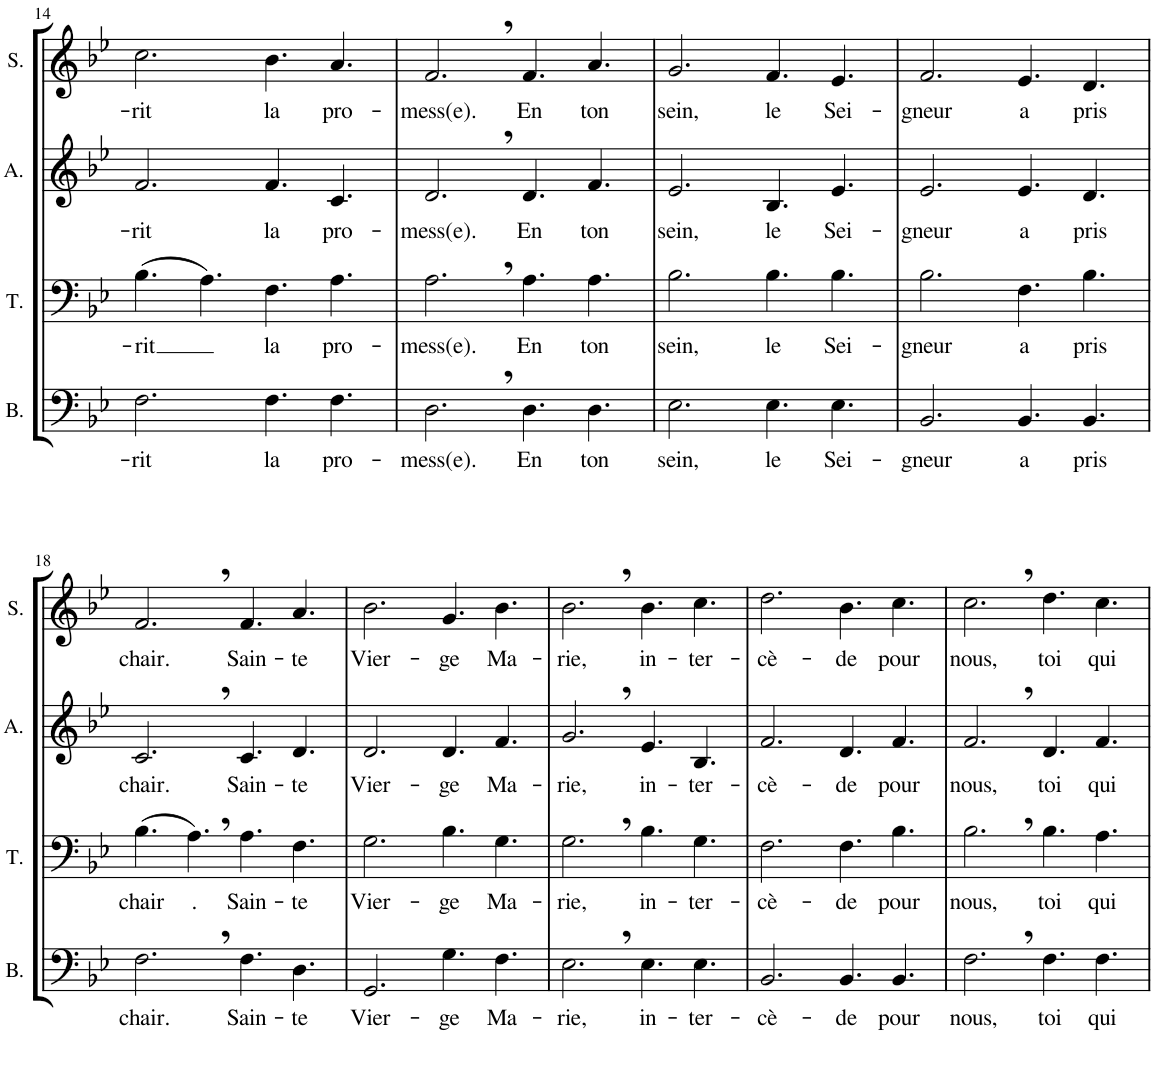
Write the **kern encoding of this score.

**kern	**text	**kern	**text	**kern	**text	**kern	**text
*part4	*part4	*part3	*part3	*part2	*part2	*part1	*part1
*staff4	*staff4	*staff3	*staff3	*staff2	*staff2	*staff1	*staff1
*I"Bass	*	*I"Tenor	*	*I"Alto	*	*I"Soprano	*
*I'B.	*	*I'T.	*	*I'A.	*	*I'S.	*
!!LO:PB:g=z
*clefF4	*	*clefF4	*	*clefG2	*	*clefG2	*
*k[b-e-]	*	*k[b-e-]	*	*k[b-e-]	*	*k[b-e-]	*
*M12/8	*	*M12/8	*	*M12/8	*	*M12/8	*
=14	=14	=14	=14	=14	=14	=14	=14
!	!LO:LY:b	!	!LO:LY:b	!	!LO:LY:b	!	!LO:LY:b
2.F\	-rit	(4.B-\	rit	2.f/	-rit	2.cc\	-rit
.	.	4.A\)	.	.	.	.	.
!	!LO:LY:b	!	!LO:LY:b	!	!LO:LY:b	!	!LO:LY:b
4.F\	la	4.F\	la	4.f/	la	4.b-\	la
!	!LO:LY:b	!	!LO:LY:b	!	!LO:LY:b	!	!LO:LY:b
4.F\	pro-	4.A\	pro-	4.c/	pro-	4.a/	pro-
=15	=15	=15	=15	=15	=15	=15	=15
!	!LO:LY:b	!	!LO:LY:b	!	!LO:LY:b	!	!LO:LY:b
2.D,\	-mess(e).	2.A,\	-mess(e).	2.d,/	-mess(e).	2.f,/	-mess(e).
!	!LO:LY:b	!	!LO:LY:b	!	!LO:LY:b	!	!LO:LY:b
4.D\	En	4.A\	En	4.d/	En	4.f/	En
!	!LO:LY:b	!	!LO:LY:b	!	!LO:LY:b	!	!LO:LY:b
4.D\	ton	4.A\	ton	4.f/	ton	4.a/	ton
=16	=16	=16	=16	=16	=16	=16	=16
!	!LO:LY:b	!	!LO:LY:b	!	!LO:LY:b	!	!LO:LY:b
2.E-\	sein,	2.B-\	sein,	2.e-/	sein,	2.g/	sein,
!	!LO:LY:b	!	!LO:LY:b	!	!LO:LY:b	!	!LO:LY:b
4.E-\	le	4.B-\	le	4.B-/	le	4.f/	le
!	!LO:LY:b	!	!LO:LY:b	!	!LO:LY:b	!	!LO:LY:b
4.E-\	Sei-	4.B-\	Sei-	4.e-/	Sei-	4.e-/	Sei-
=17	=17	=17	=17	=17	=17	=17	=17
!	!LO:LY:b	!	!LO:LY:b	!	!LO:LY:b	!	!LO:LY:b
2.BB-/	-gneur	2.B-\	-gneur	2.e-/	-gneur	2.f/	-gneur
!	!LO:LY:b	!	!LO:LY:b	!	!LO:LY:b	!	!LO:LY:b
4.BB-/	a	4.F\	a	4.e-/	a	4.e-/	a
!	!LO:LY:b	!	!LO:LY:b	!	!LO:LY:b	!	!LO:LY:b
4.BB-/	pris	4.B-\	pris	4.d/	pris	4.d/	pris
!!LO:LB:g=z
=18	=18	=18	=18	=18	=18	=18	=18
!	!LO:LY:b	!	!LO:LY:b	!	!LO:LY:b	!	!LO:LY:b
2.F,\	chair.	(4.B-\	chair	2.c,/	chair.	2.f,/	chair.
!	!	!	!LO:LY:b	!	!	!	!
.	.	4.A,\)	.	.	.	.	.
!	!LO:LY:b	!	!LO:LY:b	!	!LO:LY:b	!	!LO:LY:b
4.F\	Sain-	4.A\	Sain-	4.c/	Sain-	4.f/	Sain-
!	!LO:LY:b	!	!LO:LY:b	!	!LO:LY:b	!	!LO:LY:b
4.D\	-te	4.F\	-te	4.d/	-te	4.a/	-te
=19	=19	=19	=19	=19	=19	=19	=19
!	!LO:LY:b	!	!LO:LY:b	!	!LO:LY:b	!	!LO:LY:b
2.GG/	Vier-	2.G\	Vier-	2.d/	Vier-	2.b-\	Vier-
!	!LO:LY:b	!	!LO:LY:b	!	!LO:LY:b	!	!LO:LY:b
4.G\	-ge	4.B-\	-ge	4.d/	-ge	4.g/	-ge
!	!LO:LY:b	!	!LO:LY:b	!	!LO:LY:b	!	!LO:LY:b
4.F\	Ma-	4.G\	Ma-	4.f/	Ma-	4.b-\	Ma-
=20	=20	=20	=20	=20	=20	=20	=20
!	!LO:LY:b	!	!LO:LY:b	!	!LO:LY:b	!	!LO:LY:b
2.E-,\	-rie,	2.G,\	-rie,	2.g,/	-rie,	2.b-,\	-rie,
!	!LO:LY:b	!	!LO:LY:b	!	!LO:LY:b	!	!LO:LY:b
4.E-\	in-	4.B-\	in-	4.e-/	in-	4.b-\	in-
!	!LO:LY:b	!	!LO:LY:b	!	!LO:LY:b	!	!LO:LY:b
4.E-\	-ter-	4.G\	-ter-	4.B-/	-ter-	4.cc\	-ter-
=21	=21	=21	=21	=21	=21	=21	=21
!	!LO:LY:b	!	!LO:LY:b	!	!LO:LY:b	!	!LO:LY:b
2.BB-/	-cè-	2.F\	-cè-	2.f/	-cè-	2.dd\	-cè-
!	!LO:LY:b	!	!LO:LY:b	!	!LO:LY:b	!	!LO:LY:b
4.BB-/	-de	4.F\	-de	4.d/	-de	4.b-\	-de
!	!LO:LY:b	!	!LO:LY:b	!	!LO:LY:b	!	!LO:LY:b
4.BB-/	pour	4.B-\	pour	4.f/	pour	4.cc\	pour
=22	=22	=22	=22	=22	=22	=22	=22
!	!LO:LY:b	!	!LO:LY:b	!	!LO:LY:b	!	!LO:LY:b
2.F,\	nous,	2.B-,\	nous,	2.f,/	nous,	2.cc,\	nous,
!	!LO:LY:b	!	!LO:LY:b	!	!LO:LY:b	!	!LO:LY:b
4.F\	toi	4.B-\	toi	4.d/	toi	4.dd\	toi
!	!LO:LY:b	!	!LO:LY:b	!	!LO:LY:b	!	!LO:LY:b
4.F\	qui	4.A\	qui	4.f/	qui	4.cc\	qui
=	=	=	=	=	=	=	=
*-	*-	*-	*-	*-	*-	*-	*-
